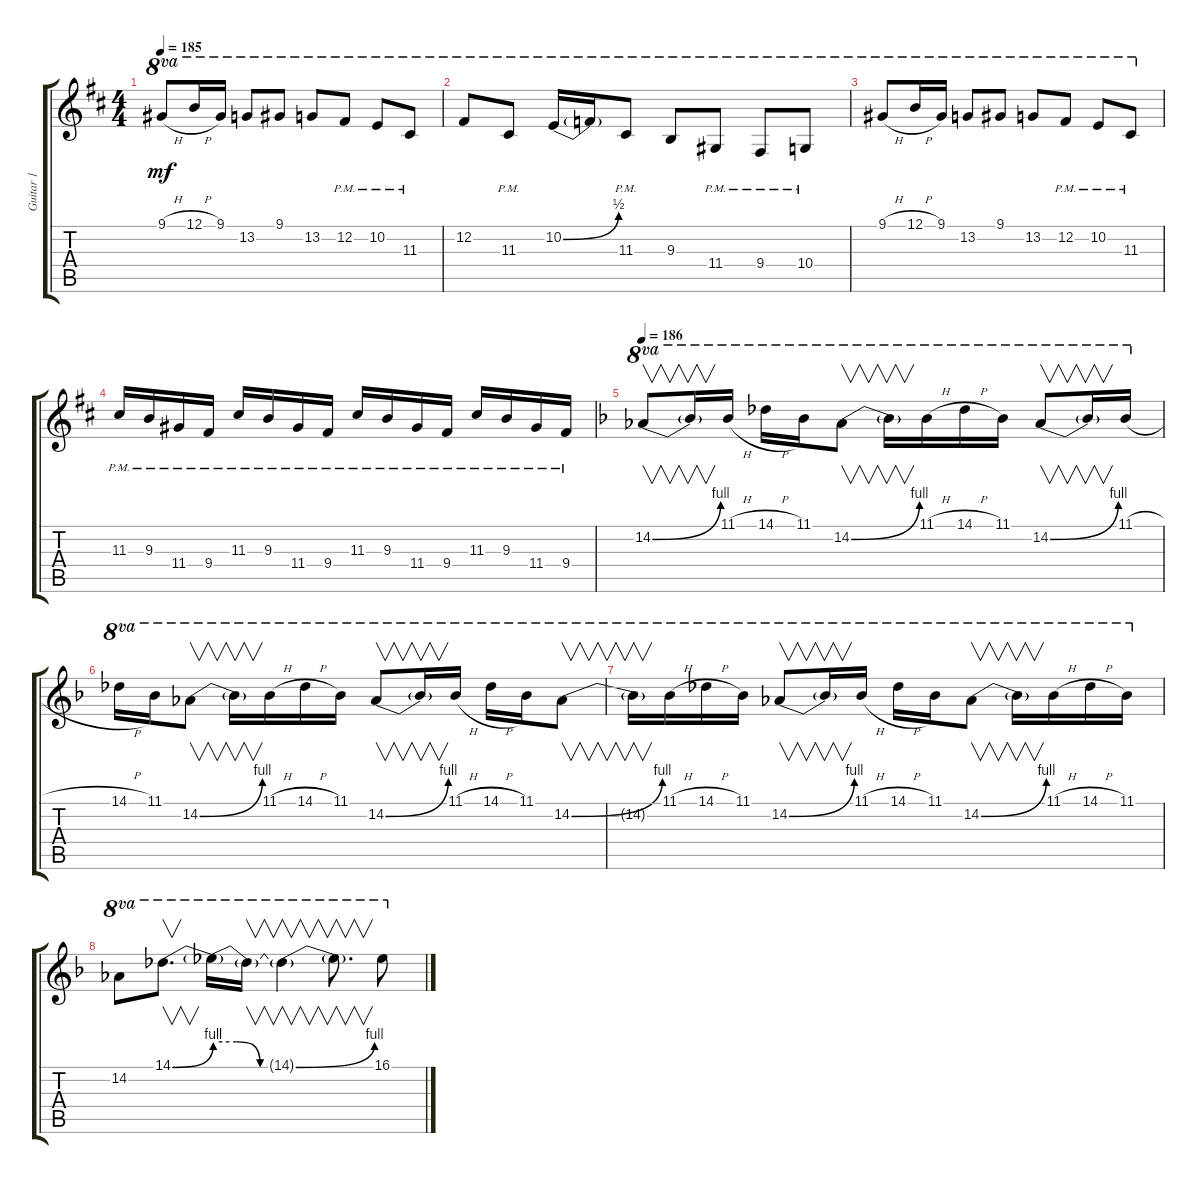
\track ("Guitar 1" "Guitar 1") {instrument distortionguitar}
\staff {score tabs}
\tuning (B3 Gb3 D3 A2 E2 B1) {hide}
\ts (4 4)
\tempo 185
\clef g2
\ks d
9.1{h}.8{ot 8va dy mf} 12.1{h}.16{ot 8va} 9.1.16{ot 8va} 13.2.8{ot 8va} 9.1.8{ot 8va} 13.2.8{ot 8va} 12.2{pm}.8{ot 8va} 10.2{pm}.8{ot 8va} 11.3{pm}.8{ot 8va} |
12.2.8{ot 8va} 11.3{pm}.8{ot 8va} 10.2{be (bend 0 0 60 2)}.16{ot 8va} 10.2{t}.16{ot 8va} 11.3{pm}.8{ot 8va} 9.3.8{ot 8va} 11.4{pm}.8{ot 8va} 9.4{pm}.8{ot 8va} 10.4{pm}.8{ot 8va} |
9.1{h}.8{ot 8va} 12.1{h}.16{ot 8va} 9.1.16{ot 8va} 13.2.8{ot 8va} 9.1.8{ot 8va} 13.2.8{ot 8va} 12.2{pm}.8{ot 8va} 10.2{pm}.8{ot 8va} 11.3{pm}.8{ot 8va} |
11.3{pm}.16 9.3{pm}.16 11.4{pm}.16 9.4{pm}.16 11.3{pm}.16 9.3{pm}.16 11.4{pm}.16 9.4{pm}.16 11.3{pm}.16 9.3{pm}.16 11.4{pm}.16 9.4{pm}.16 11.3{pm}.16 9.3{pm}.16 11.4{pm}.16 9.4{pm}.16 |
\tempo 186
\ks f
14.2{be (bend 0 0 60 4)}.8{v ot 8va} 14.2{t}.16{v ot 8va} 11.1{h}.16{ot 8va} 14.1{h}.16{ot 8va} 11.1.16{ot 8va} 14.2{be (bend 0 0 60 4)}.8{v ot 8va} 14.2{t}.16{v ot 8va} 11.1{h}.16{ot 8va} 14.1{h}.16{ot 8va} 11.1.16{ot 8va} 14.2{be (bend 0 0 60 4)}.8{v ot 8va} 14.2{t}.16{v ot 8va} 11.1{h}.16{ot 8va} |
14.1{h}.16{ot 8va} 11.1.16{ot 8va} 14.2{be (bend 0 0 60 4)}.8{v ot 8va} 14.2{t}.16{v ot 8va} 11.1{h}.16{ot 8va} 14.1{h}.16{ot 8va} 11.1.16{ot 8va} 14.2{be (bend 0 0 60 4)}.8{v ot 8va} 14.2{t}.16{v ot 8va} 11.1{h}.16{ot 8va} 14.1{h}.16{ot 8va} 11.1.16{ot 8va} 14.2{be (bend 0 0 60 4)}.8{v ot 8va} |
14.2{t}.16{v ot 8va} 11.1{h}.16{ot 8va} 14.1{h}.16{ot 8va} 11.1.16{ot 8va} 14.2{be (bend 0 0 60 4)}.8{v ot 8va} 14.2{t}.16{v ot 8va} 11.1{h}.16{ot 8va} 14.1{h}.16{ot 8va} 11.1.16{ot 8va} 14.2{be (bend 0 0 60 4)}.8{v ot 8va} 14.2{t}.16{v ot 8va} 11.1{h}.16{ot 8va} 14.1{h}.16{ot 8va} 11.1.16{ot 8va} |
14.2.8{ot 8va} 14.1{be (bend 0 0 60 4)}.8{v d ot 8va} 14.1{be (custom 0 4 20 4 40 0 60 0) t}.16{ot 8va} 14.1{t}.16{v ot 8va} 14.1{be (bend 0 0 60 4) t}.4{v ot 8va} 14.1{t}.8{v d ot 8va} 16.1.8{ot 8va}
